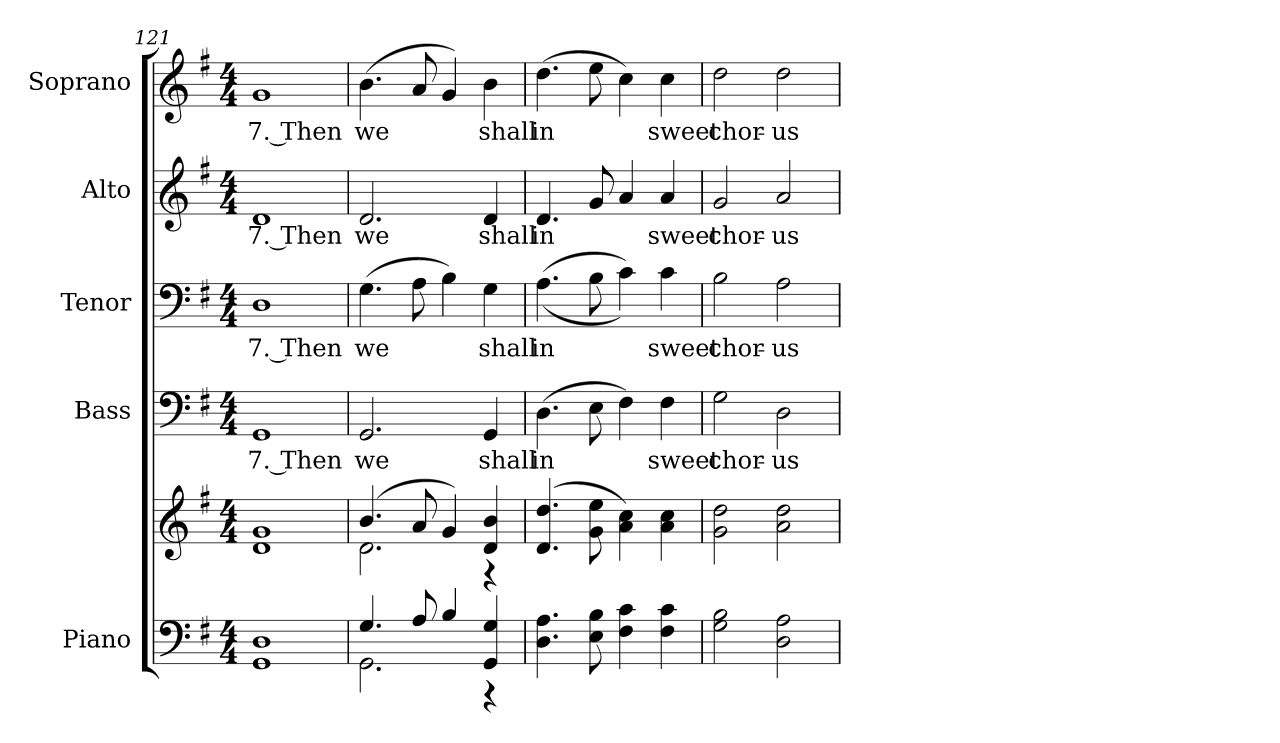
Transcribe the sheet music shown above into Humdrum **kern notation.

**kern	**kern	**kern	**text	**kern	**text	**kern	**text	**kern	**text
*part5	*part5	*part4	*part4	*part3	*part3	*part2	*part2	*part1	*part1
*staff6	*staff5	*staff4	*staff4	*staff3	*staff3	*staff2	*staff2	*staff1	*staff1
*I"Piano	*	*I"Bass	*	*I"Tenor	*	*I"Alto	*	*I"Soprano	*
*I'Pno.	*	*I'B.	*	*I'T.	*	*I'A.	*	*I'S.	*
!!LO:PB:g=z
*clefF4	*clefG2	*clefF4	*	*clefF4	*	*clefG2	*	*clefG2	*
*k[f#]	*k[f#]	*k[f#]	*	*k[f#]	*	*k[f#]	*	*k[f#]	*
*G:	*G:	*G:	*	*G:	*	*G:	*	*G:	*
*M4/4	*M4/4	*M4/4	*	*M4/4	*	*M4/4	*	*M4/4	*
=121	=121	=121	=121	=121	=121	=121	=121	=121	=121
!	!	!	!LO:LY:b:color=#000000	!	!	!	!	!	!
!	!	!	!	!	!LO:LY:b:color=#000000	!	!	!	!
!	!	!	!	!	!	!	!LO:LY:b:color=#000000	!	!
!	!	!	!	!	!	!	!	!	!LO:LY:b:color=#000000
1GGi 1Di	1di 1gi	1GGi	7. Then	1Di	7. Then	1di	7. Then	1gi	7. Then
=122	=122	=122	=122	=122	=122	=122	=122	=122	=122
*^	*^	*	*	*	*	*	*	*	*
!	!	!	!	!	!LO:LY:b:color=#000000	!	!	!	!	!	!
!	!	!	!	!	!	!	!LO:LY:b:color=#000000	!	!	!	!
!	!	!	!	!	!	!	!	!	!LO:LY:b:color=#000000	!	!
!	!	!	!	!	!	!	!	!	!	!	!LO:LY:b:color=#000000
4.Gi/	2.GGi\	(4.bi/	2.di\	2.GGi/	we	(4.Gi\	we	2.di/	we	(4.bi\	we
8Ai/	.	8ai/	.	.	.	8Ai\	.	.	.	8ai/	.
4Bi/	.	4gi/)	.	.	.	4Bi\)	.	.	.	4gi/)	.
!	!	!	!	!	!LO:LY:b:color=#000000	!	!	!	!	!	!
!	!	!	!	!	!	!	!LO:LY:b:color=#000000	!	!	!	!
!	!	!	!	!	!	!	!	!	!LO:LY:b:color=#000000	!	!
!	!	!	!	!	!	!	!	!	!	!	!LO:LY:b:color=#000000
4GGi/ 4Gi	4r	4di/ 4bi	4r	4GGi/	shall	4Gi\	shall	4di/	shall	4bi\	shall
*v	*v	*	*	*	*	*	*	*	*	*	*
*	*v	*v	*	*	*	*	*	*	*	*
!!LO:PB:g=z
=123	=123	=123	=123	=123	=123	=123	=123	=123	=123
*^	*^	*	*	*	*	*	*	*	*
!	!	!	!	!	!LO:LY:b:color=#000000	!	!	!	!	!	!
*v	*v	*	*	*	*	*	*	*	*	*	*
*	*v	*v	*	*	*	*	*	*	*	*
*^	*^	*	*	*	*	*	*	*	*
!	!	!	!	!	!	!	!LO:LY:b:color=#000000	!	!	!	!
*v	*v	*	*	*	*	*	*	*	*	*	*
*	*v	*v	*	*	*	*	*	*	*	*
*^	*^	*	*	*	*	*	*	*	*
!	!	!	!	!	!	!	!	!	!LO:LY:b:color=#000000	!	!
*v	*v	*	*	*	*	*	*	*	*	*	*
*	*v	*v	*	*	*	*	*	*	*	*
*^	*^	*	*	*	*	*	*	*	*
!	!	!	!	!	!	!	!	!	!	!	!LO:LY:b:color=#000000
*v	*v	*	*	*	*	*	*	*	*	*	*
*	*v	*v	*	*	*	*	*	*	*	*
4.Di\ 4.Ai	(4.di/ 4.ddi	(4.Di\	in	((4.Ai\	in	4.di/	in	(4.ddi\	in
8Ei\ 8Bi	8gi\ 8eei	8Ei\	.	8Bi\	.	8gi/	.	8eei\	.
4F#i\ 4ci	4ai\ 4cci)	4F#i\)	.	4ci\))	.	4ai/	.	4cci\)	.
!	!	!	!LO:LY:b:color=#000000	!	!	!	!	!	!
!	!	!	!	!	!LO:LY:b:color=#000000	!	!	!	!
!	!	!	!	!	!	!	!LO:LY:b:color=#000000	!	!
!	!	!	!	!	!	!	!	!	!LO:LY:b:color=#000000
4F#i\ 4ci	4ai\ 4cci	4F#i\	sweet	4ci\	sweet	4ai/	sweet	4cci\	sweet
=124	=124	=124	=124	=124	=124	=124	=124	=124	=124
!	!	!	!LO:LY:b:color=#000000	!	!	!	!	!	!
!	!	!	!	!	!LO:LY:b:color=#000000	!	!	!	!
!	!	!	!	!	!	!	!LO:LY:b:color=#000000	!	!
!	!	!	!	!	!	!	!	!	!LO:LY:b:color=#000000
2Gi\ 2Bi	2gi\ 2ddi	2Gi\	chor-	2Bi\	chor-	2gi/	chor-	2ddi\	chor-
!	!	!	!LO:LY:b:color=#000000	!	!	!	!	!	!
!	!	!	!	!	!LO:LY:b:color=#000000	!	!	!	!
!	!	!	!	!	!	!	!LO:LY:b:color=#000000	!	!
!	!	!	!	!	!	!	!	!	!LO:LY:b:color=#000000
2Di\ 2Ai	2ai\ 2ddi	2Di\	-us	2Ai\	-us	2ai/	-us	2ddi\	-us
=	=	=	=	=	=	=	=	=	=
*-	*-	*-	*-	*-	*-	*-	*-	*-	*-
